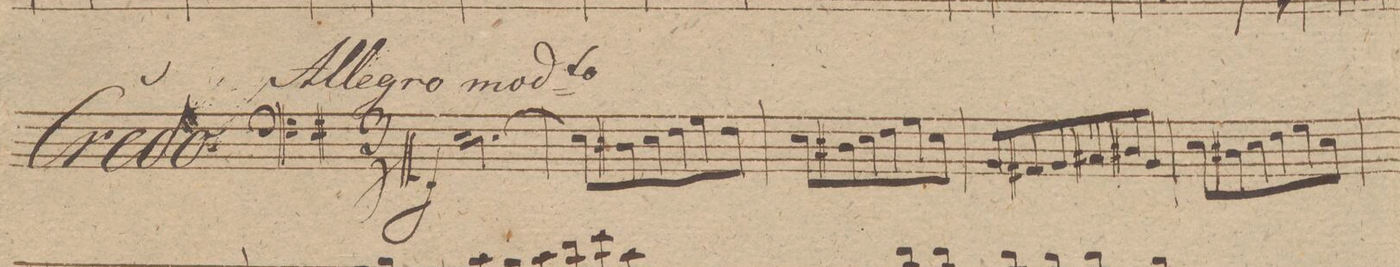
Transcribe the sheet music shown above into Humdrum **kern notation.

**kern	**dynam
*I"Fagotto 1mo	*
*clefF4	*
*k[f#]	*
*M3/4	*
*2\right	*
[2.E\	f
=2	=2
*8\right	*
8E\L]	.
8D#X\	.
8E\	.
8F#\	.
8G\	.
8F#\J	.
=3	=3
8E\L	.
8D#X\	.
8E\	.
8F#\	.
8G\	.
8E\J	.
=4	=4
8BB/L	.
8AA#X/	.
8BB/	.
8C#X/	.
8D#X\	.
8BB/J	.
=5	=5
8E\L	.
8D#X\	.
8E\	.
8F#\	.
8G\	.
8E\J	.
=6	=6
*-	*-
